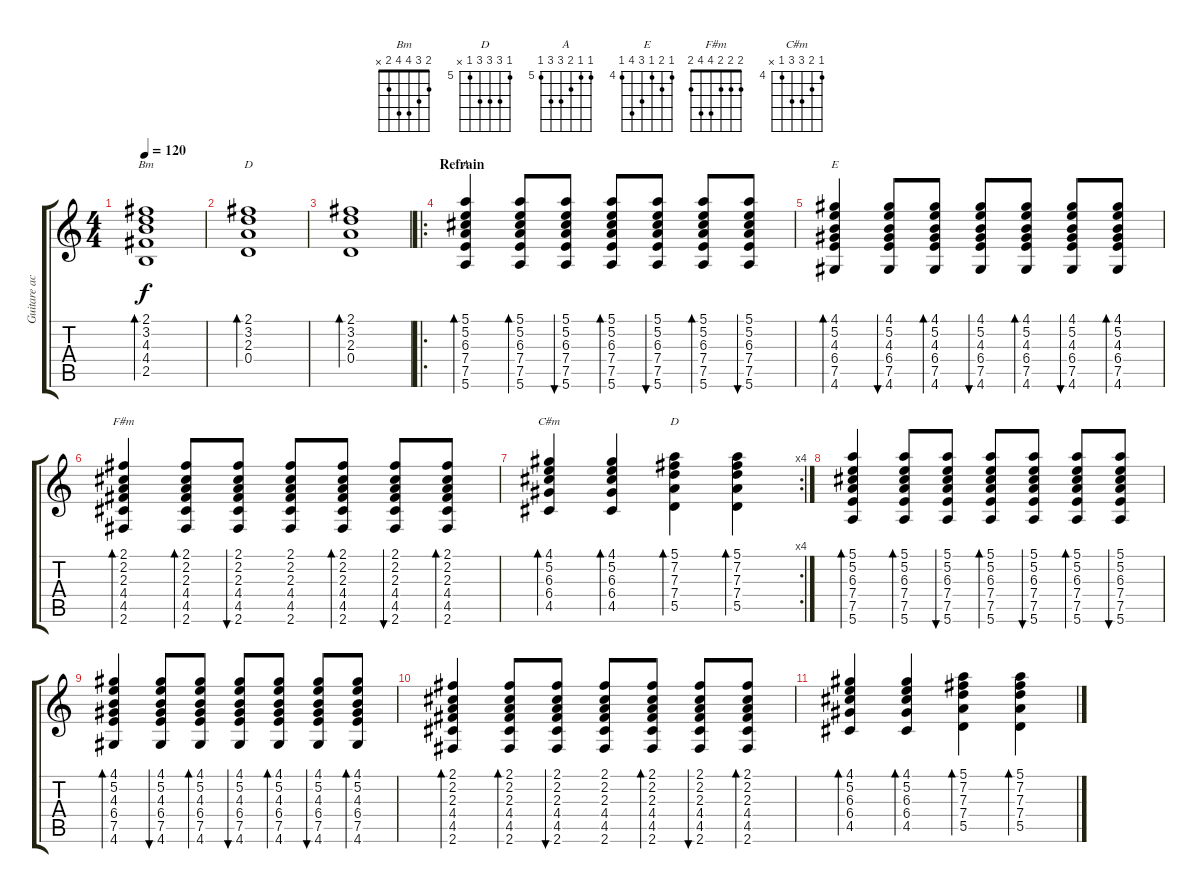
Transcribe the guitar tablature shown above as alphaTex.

\track ("Guitare acompagnement" "Guitare ac") {instrument electricguitarjazz}
\staff {score tabs}
\tuning (E4 B3 G3 D3 A2 E2) {hide}
\chord ("Bm" 2 3 4 4 2 x)
\chord ("D" 2 3 2 0 x x)
\chord ("A" 5 5 6 7 7 5) {firstfret 5}
\chord ("E" 4 5 4 6 7 4) {firstfret 4}
\chord ("F#m" 2 2 2 4 4 2)
\chord ("C#m" 4 5 6 6 4 x) {firstfret 4}
\chord ("D" 5 7 7 7 5 x) {firstfret 5}
\ts (4 4)
\tempo 120
\clef g2
\ks c
(2.1 3.2 4.3 4.4 2.5).1{bd 60 ch "Bm" dy f} |
(2.1 3.2 2.3 0.4).1{bd 60 ch "D"} |
(2.1 3.2 2.3 0.4).1{bd 60} |
\ro
\section ("" "Refrain")
(5.1 5.2 6.3 7.4 7.5 5.6).4{bd 60 ch "A"} (5.1 5.2 6.3 7.4 7.5 5.6).8{bd 60} (5.1 5.2 6.3 7.4 7.5 5.6).8{bu 60} (5.1 5.2 6.3 7.4 7.5 5.6).8{bd 60} (5.1 5.2 6.3 7.4 7.5 5.6).8{bu 60} (5.1 5.2 6.3 7.4 7.5 5.6).8{bd 60} (5.1 5.2 6.3 7.4 7.5 5.6).8{bu 60} |
(4.1 5.2 4.3 6.4 7.5 4.6).4{bd 60 ch "E"} (4.1 5.2 4.3 6.4 7.5 4.6).8{bu 60} (4.1 5.2 4.3 6.4 7.5 4.6).8{bd 60} (4.1 5.2 4.3 6.4 7.5 4.6).8{bu 60} (4.1 5.2 4.3 6.4 7.5 4.6).8{bd 60} (4.1 5.2 4.3 6.4 7.5 4.6).8{bu 60} (4.1 5.2 4.3 6.4 7.5 4.6).8{bd 60} |
(2.1 2.2 2.3 4.4 4.5 2.6).4{bd 60 ch "F#m"} (2.1 2.2 2.3 4.4 4.5 2.6).8{bd 60} (2.1 2.2 2.3 4.4 4.5 2.6).8{bu 60} (2.1 2.2 2.3 4.4 4.5 2.6).8 (2.1 2.2 2.3 4.4 4.5 2.6).8{bd 60} (2.1 2.2 2.3 4.4 4.5 2.6).8{bu 60} (2.1 2.2 2.3 4.4 4.5 2.6).8{bd 60} |
\rc 4
(4.1 5.2 6.3 6.4 4.5).4{bd 60 ch "C#m"} (4.1 5.2 6.3 6.4 4.5).4{bd 60} (5.1 7.2 7.3 7.4 5.5).4{bd 60 ch "D"} (5.1 7.2 7.3 7.4 5.5).4{bd 60} |
(5.1 5.2 6.3 7.4 7.5 5.6).4{bd 60} (5.1 5.2 6.3 7.4 7.5 5.6).8{bd 60} (5.1 5.2 6.3 7.4 7.5 5.6).8{bu 60} (5.1 5.2 6.3 7.4 7.5 5.6).8{bd 60} (5.1 5.2 6.3 7.4 7.5 5.6).8{bu 60} (5.1 5.2 6.3 7.4 7.5 5.6).8{bd 60} (5.1 5.2 6.3 7.4 7.5 5.6).8{bu 60} |
(4.1 5.2 4.3 6.4 7.5 4.6).4{bd 60} (4.1 5.2 4.3 6.4 7.5 4.6).8{bu 60} (4.1 5.2 4.3 6.4 7.5 4.6).8{bd 60} (4.1 5.2 4.3 6.4 7.5 4.6).8{bu 60} (4.1 5.2 4.3 6.4 7.5 4.6).8{bd 60} (4.1 5.2 4.3 6.4 7.5 4.6).8{bu 60} (4.1 5.2 4.3 6.4 7.5 4.6).8{bd 60} |
(2.1 2.2 2.3 4.4 4.5 2.6).4{bd 60} (2.1 2.2 2.3 4.4 4.5 2.6).8{bd 60} (2.1 2.2 2.3 4.4 4.5 2.6).8{bu 60} (2.1 2.2 2.3 4.4 4.5 2.6).8 (2.1 2.2 2.3 4.4 4.5 2.6).8{bd 60} (2.1 2.2 2.3 4.4 4.5 2.6).8{bu 60} (2.1 2.2 2.3 4.4 4.5 2.6).8{bd 60} |
(4.1 5.2 6.3 6.4 4.5).4{bd 60} (4.1 5.2 6.3 6.4 4.5).4{bd 60} (5.1 7.2 7.3 7.4 5.5).4{bd 60} (5.1 7.2 7.3 7.4 5.5).4{bd 60}
